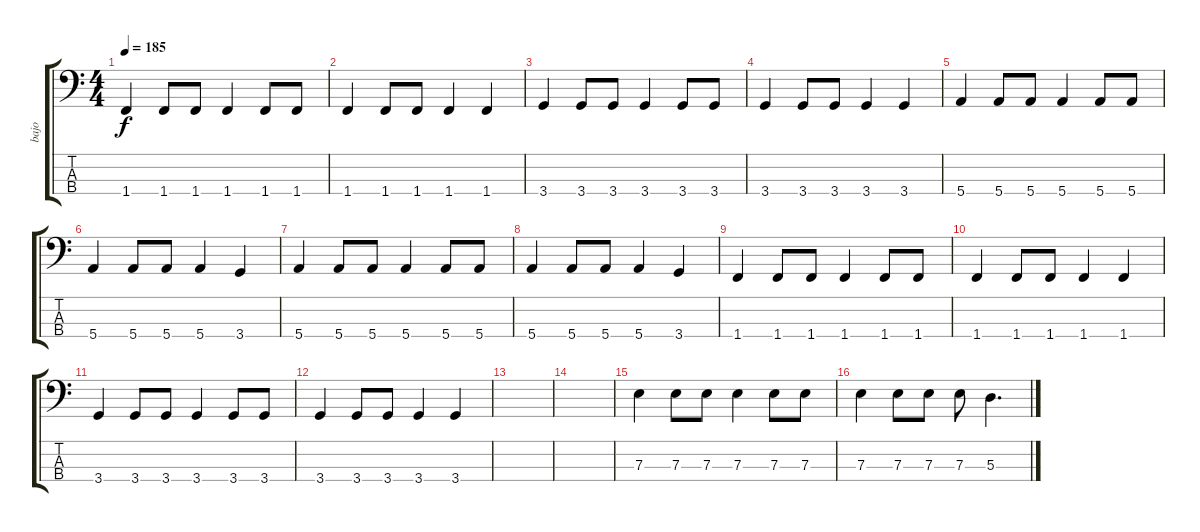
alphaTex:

\track ("bajo" "bajo") {instrument electricbasspick}
\staff {score tabs}
\tuning (G2 D2 A1 E1) {hide}
\ts (4 4)
\tempo 185
\clef f4
\ks c
1.4.4{dy f} 1.4.8 1.4.8 1.4.4 1.4.8 1.4.8 |
1.4.4 1.4.8 1.4.8 1.4.4 1.4.4 |
3.4.4 3.4.8 3.4.8 3.4.4 3.4.8 3.4.8 |
3.4.4 3.4.8 3.4.8 3.4.4 3.4.4 |
5.4.4 5.4.8 5.4.8 5.4.4 5.4.8 5.4.8 |
5.4.4 5.4.8 5.4.8 5.4.4 3.4.4 |
5.4.4 5.4.8 5.4.8 5.4.4 5.4.8 5.4.8 |
5.4.4 5.4.8 5.4.8 5.4.4 3.4.4 |
1.4.4 1.4.8 1.4.8 1.4.4 1.4.8 1.4.8 |
1.4.4 1.4.8 1.4.8 1.4.4 1.4.4 |
3.4.4 3.4.8 3.4.8 3.4.4 3.4.8 3.4.8 |
3.4.4 3.4.8 3.4.8 3.4.4 3.4.4 |
|
|
7.3.4 7.3.8 7.3.8 7.3.4 7.3.8 7.3.8 |
7.3.4 7.3.8 7.3.8 7.3.8 5.3.4{d}
